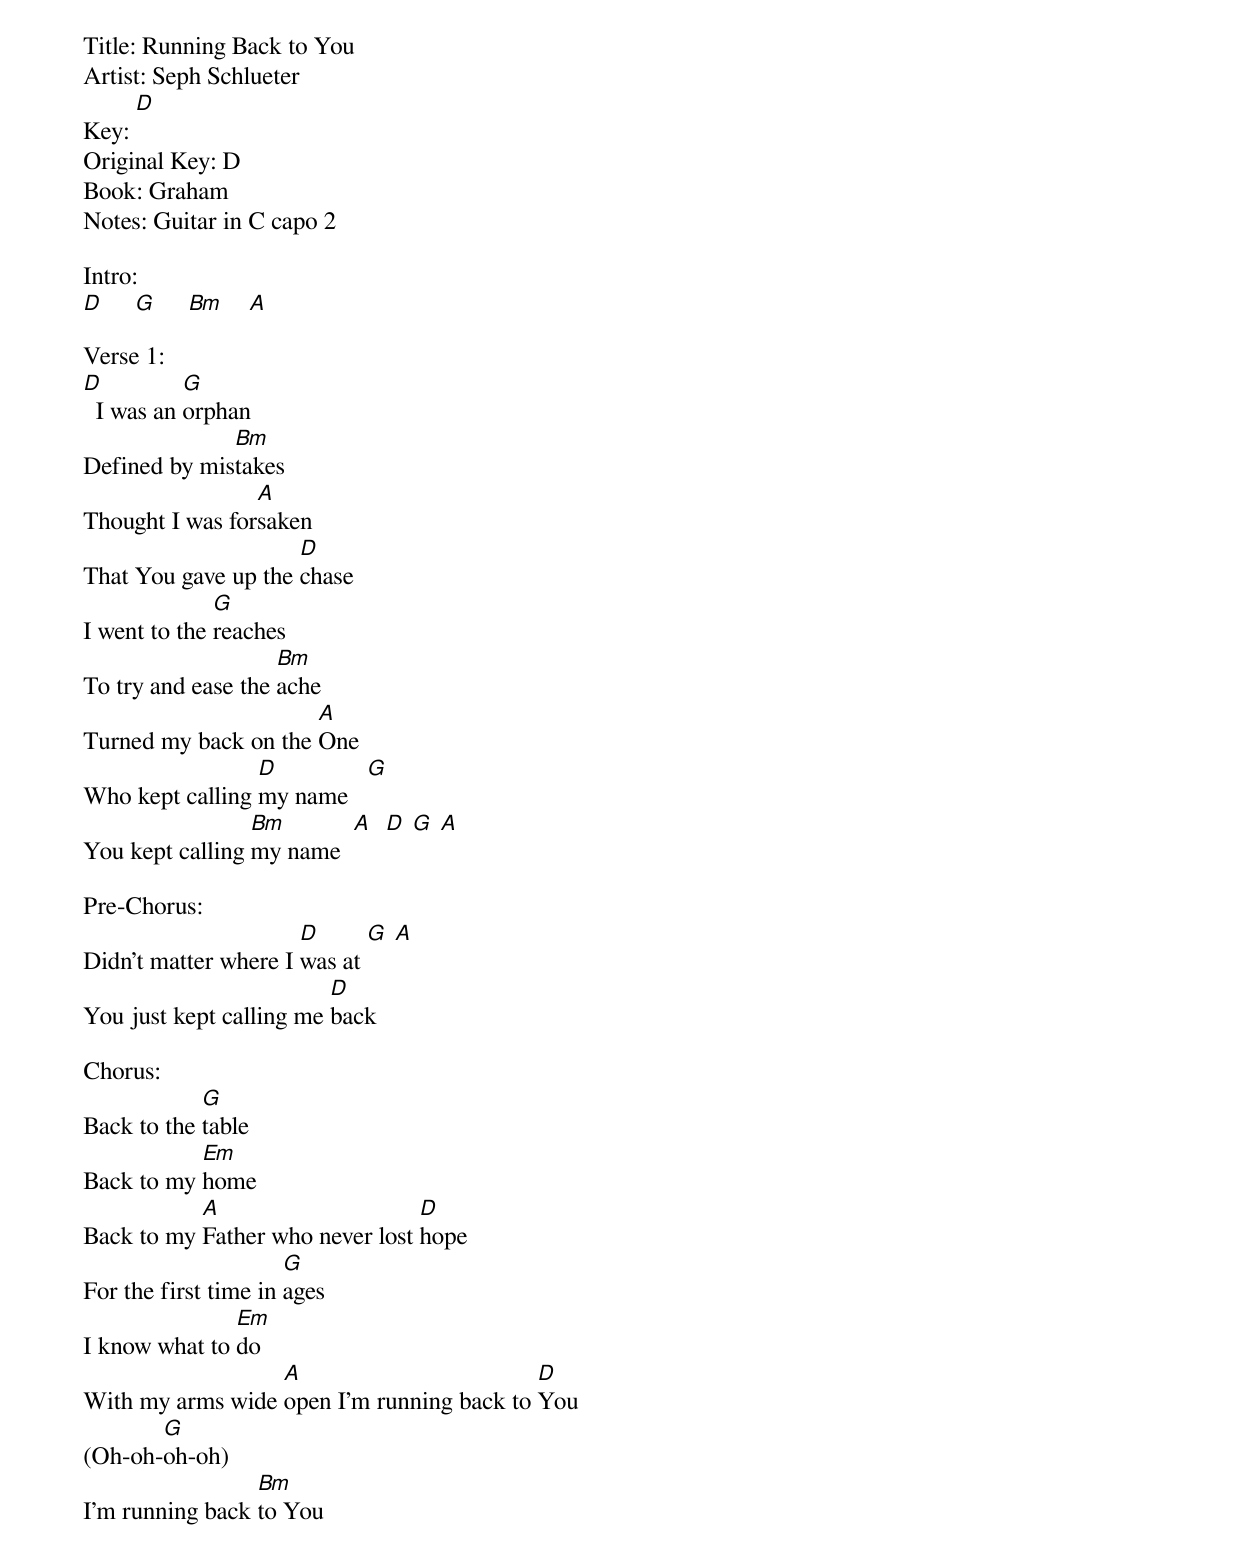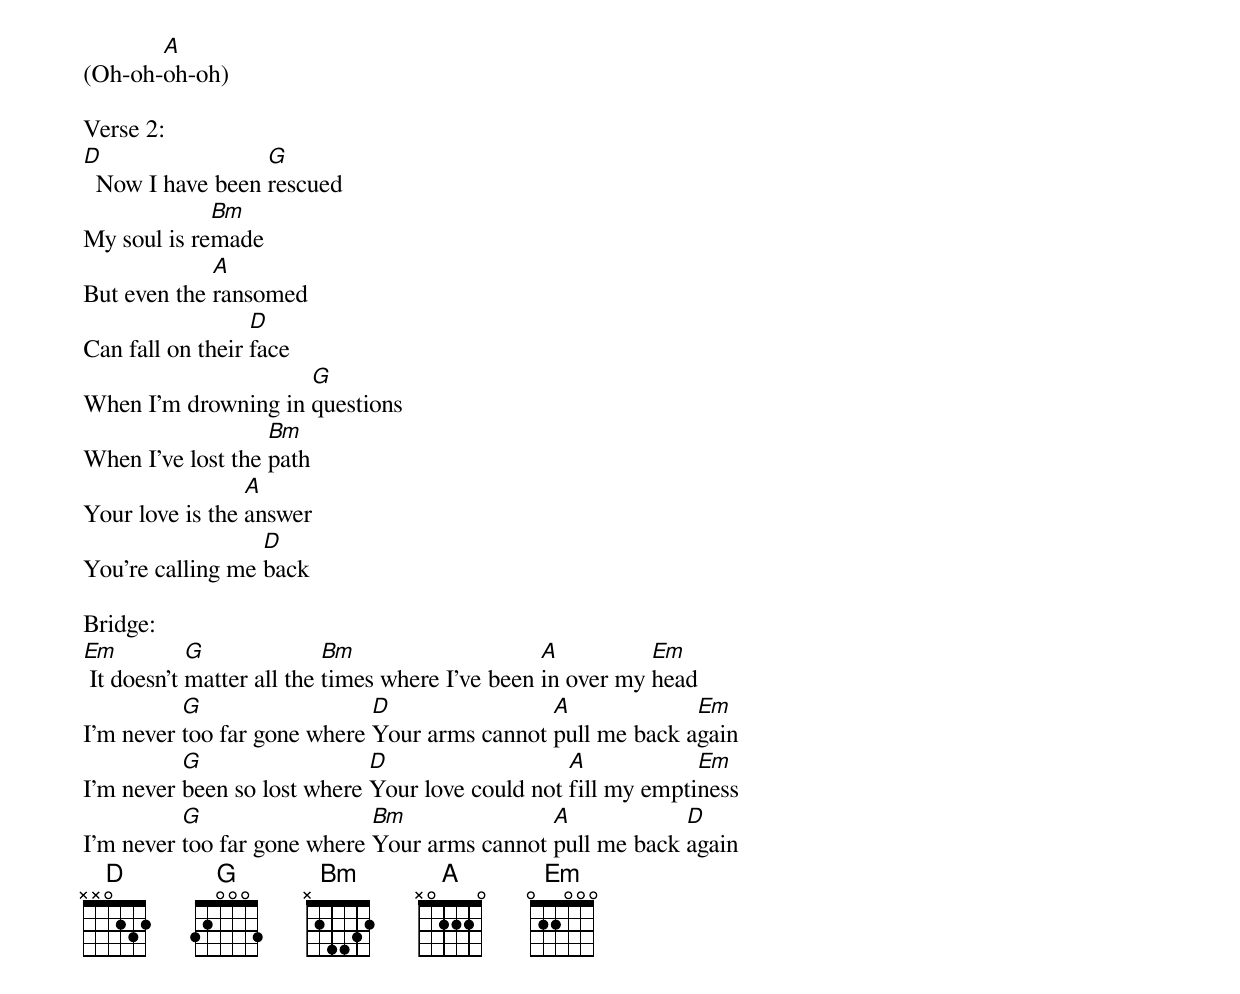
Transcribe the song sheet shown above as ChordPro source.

Title: Running Back to You
Artist: Seph Schlueter
Key: [D]
Original Key: D
Book: Graham
Notes: Guitar in C capo 2

Intro:
[D]     [G]     [Bm]    [A]

Verse 1:
[D]  I was an [G]orphan
Defined by mis[Bm]takes
Thought I was for[A]saken
That You gave up the [D]chase
I went to the [G]reaches
To try and ease the [Bm]ache
Turned my back on the [A]One
Who kept calling [D]my name   [G]
You kept calling [Bm]my name  [A]  [D] [G] [A]

Pre-Chorus:
Didn’t matter where I [D]was at [G] [A]
You just kept calling me [D]back

Chorus:
Back to the [G]table
Back to my [Em]home
Back to my [A]Father who never lost [D]hope
For the first time in [G]ages
I know what to [Em]do
With my arms wide [A]open I’m running back to [D]You
(Oh-oh-[G]oh-oh)
I’m running back [Bm]to You
(Oh-oh-[A]oh-oh)

Verse 2:
[D]  Now I have been [G]rescued
My soul is re[Bm]made
But even the [A]ransomed
Can fall on their [D]face
When I’m drowning in [G]questions
When I’ve lost the [Bm]path
Your love is the [A]answer
You’re calling me [D]back

Bridge:
[Em] It doesn’t [G]matter all the [Bm]times where I’ve been [A]in over my [Em]head
I’m never [G]too far gone where [D]Your arms cannot [A]pull me back a[Em]gain
I’m never [G]been so lost where [D]Your love could not [A]fill my empti[Em]ness
I’m never [G]too far gone where [Bm]Your arms cannot [A]pull me back [D]again
